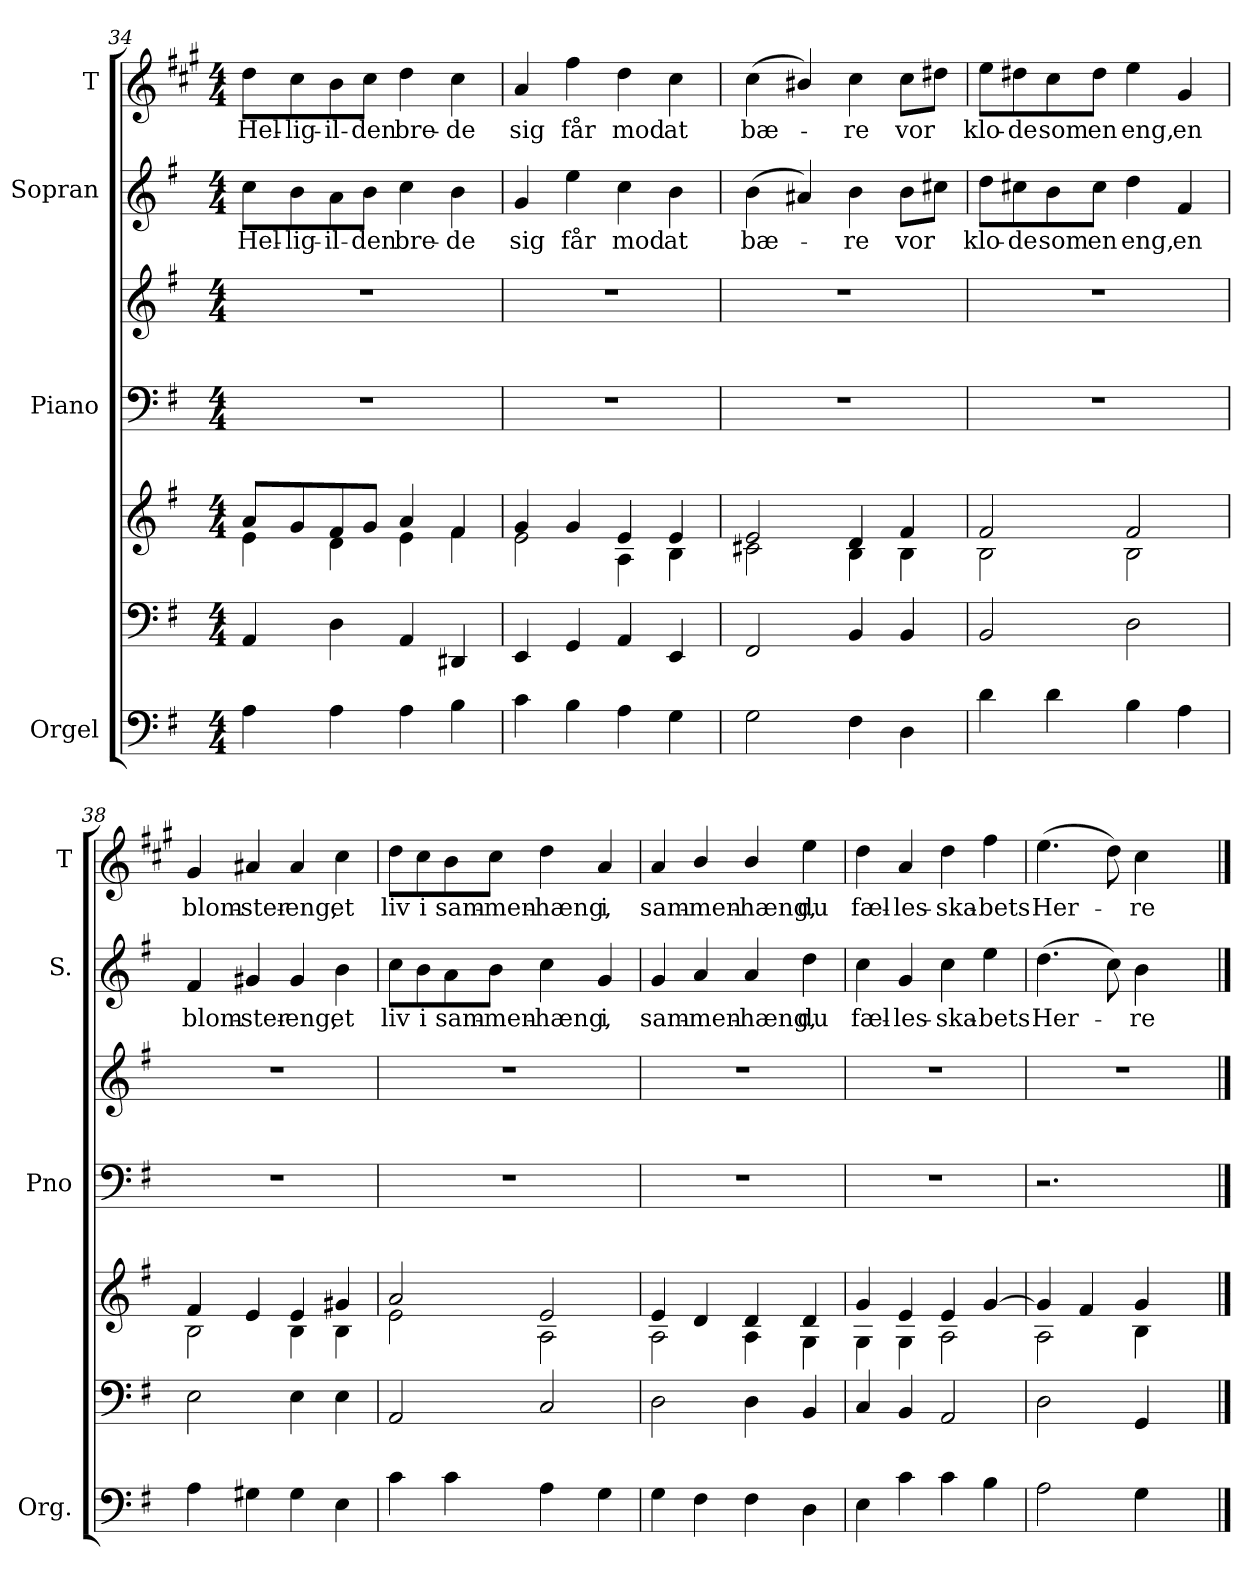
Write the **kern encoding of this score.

**kern	**kern	**kern	**kern	**kern	**kern	**text	**kern	**text
*part4	*part4	*part4	*part3	*part3	*part2	*part2	*part1	*part1
*staff7	*staff6	*staff5	*staff4	*staff3	*staff2	*staff2	*staff1	*staff1
*I"Orgel	*	*	*I"Piano	*	*I"Sopran	*	*I"T	*
*I'Org.	*	*	*I'Pno	*	*I'S.	*	*I'T	*
!!LO:LB:g=z
*clefF4	*clefF4	*clefG2	*clefF4	*clefG2	*clefG2	*	*clefG2	*
*	*	*	*	*	*	*	*ITrd1c2	*
*k[f#]	*k[f#]	*k[f#]	*k[f#]	*k[f#]	*k[f#]	*	*k[f#]	*
*M4/4	*M4/4	*M4/4	*M4/4	*M4/4	*M4/4	*	*M4/4	*
=34	=34	=34	=34	=34	=34	=34	=34	=34
*	*	*^	*	*	*	*	*	*
!	!	!	!	!	!	!	!LO:LY:b	!	!LO:LY:b
4A\	4AA/	8a/L	4e\	1r	1r	8cc\L	Hel-	8cc\L	Hel-
!	!	!	!	!	!	!	!LO:LY:b	!	!LO:LY:b
.	.	8g/	.	.	.	8b\	-lig-	8b\	-lig-
!	!	!	!	!	!	!	!LO:LY:b	!	!LO:LY:b
4A\	4D\	8f#/	4d\	.	.	8a\	-il-	8a\	-il-
!	!	!	!	!	!	!	!LO:LY:b	!	!LO:LY:b
.	.	8g/J	.	.	.	8b\J	-den	8b\J	-den
!	!	!	!	!	!	!	!LO:LY:b	!	!LO:LY:b
4A\	4AA/	4a/	4e\	.	.	4cc\	bre-	4cc\	bre-
!	!	!	!	!	!	!	!LO:LY:b	!	!LO:LY:b
4B\	4DD#X/	4f#/	4f#\	.	.	4b\	-de	4b\	-de
=35	=35	=35	=35	=35	=35	=35	=35	=35	=35
!	!	!	!	!	!	!	!LO:LY:b	!	!LO:LY:b
4c\	4EE/	4g/	2e\	1r	1r	4g/	sig	4g/	sig
!	!	!	!	!	!	!	!LO:LY:b	!	!LO:LY:b
4B\	4GG/	4g/	.	.	.	4ee\	får	4ee\	får
!	!	!	!	!	!	!	!LO:LY:b	!	!LO:LY:b
4A\	4AA/	4e/	4A\	.	.	4cc\	mod	4cc\	mod
!	!	!	!	!	!	!	!LO:LY:b	!	!LO:LY:b
4G\	4EE/	4e/	4B\	.	.	4b\	at	4b\	at
=36	=36	=36	=36	=36	=36	=36	=36	=36	=36
!	!	!	!	!	!	!	!LO:LY:b	!	!LO:LY:b
2G\	2FF#/	2e/	2c#X\	1r	1r	(4b\	bæ-	(4b\	bæ-
.	.	.	.	.	.	4a#X/)	.	4a#X/)	.
!	!	!	!	!	!	!	!LO:LY:b	!	!LO:LY:b
4F#\	4BB/	4d/	4B\	.	.	4b\	-re	4b\	-re
!	!	!	!	!	!	!	!LO:LY:b	!	!LO:LY:b
4D\	4BB/	4f#/	4B\	.	.	8b\L	vor	8b\L	vor
.	.	.	.	.	.	8cc#X\J	.	8cc#X\J	.
=37	=37	=37	=37	=37	=37	=37	=37	=37	=37
!	!	!	!	!	!	!	!LO:LY:b	!	!LO:LY:b
4d\	2BB/	2f#/	2B\	1r	1r	8dd\L	klo-	8dd\L	klo-
!	!	!	!	!	!	!	!LO:LY:b	!	!LO:LY:b
.	.	.	.	.	.	8cc#X\	-de	8cc#X\	-de
!	!	!	!	!	!	!	!LO:LY:b	!	!LO:LY:b
4d\	.	.	.	.	.	8b\	som	8b\	som
!	!	!	!	!	!	!	!LO:LY:b	!	!LO:LY:b
.	.	.	.	.	.	8cc#\J	en	8cc#\J	en
!	!	!	!	!	!	!	!LO:LY:b	!	!LO:LY:b
4B\	2D\	2f#/	2B\	.	.	4dd\	eng,	4dd\	eng,
!	!	!	!	!	!	!	!LO:LY:b	!	!LO:LY:b
4A\	.	.	.	.	.	4f#/	en	4f#/	en
=38	=38	=38	=38	=38	=38	=38	=38	=38	=38
!	!	!	!	!	!	!	!LO:LY:b	!	!LO:LY:b
4A\	2E\	4f#/	2B\	1r	1r	4f#/	blom-	4f#/	blom-
!	!	!	!	!	!	!	!LO:LY:b	!	!LO:LY:b
4G#X\	.	4e/	.	.	.	4g#X/	-ster-	4g#X/	-ster-
!	!	!	!	!	!	!	!LO:LY:b	!	!LO:LY:b
4G#\	4E\	4e/	4B\	.	.	4g#/	-eng,	4g#/	-eng,
!	!	!	!	!	!	!	!LO:LY:b	!	!LO:LY:b
4E\	4E\	4g#X/	4B\	.	.	4b\	et	4b\	et
!!LO:PB:g=z
=39	=39	=39	=39	=39	=39	=39	=39	=39	=39
!	!	!	!	!	!	!	!LO:LY:b	!	!LO:LY:b
4c\	2AA/	2a/	2e\	1r	1r	8cc\L	liv	8cc\L	liv
!	!	!	!	!	!	!	!LO:LY:b	!	!LO:LY:b
.	.	.	.	.	.	8b\	i	8b\	i
!	!	!	!	!	!	!	!LO:LY:b	!	!LO:LY:b
4c\	.	.	.	.	.	8a\	sam-	8a\	sam-
!	!	!	!	!	!	!	!LO:LY:b	!	!LO:LY:b
.	.	.	.	.	.	8b\J	-men-	8b\J	-men-
!	!	!	!	!	!	!	!LO:LY:b	!	!LO:LY:b
4A\	2C/	2e/	2A\	.	.	4cc\	-hæng,	4cc\	-hæng,
!	!	!	!	!	!	!	!LO:LY:b	!	!LO:LY:b
4G\	.	.	.	.	.	4g/	i	4g/	i
=40	=40	=40	=40	=40	=40	=40	=40	=40	=40
!	!	!	!	!	!	!	!LO:LY:b	!	!LO:LY:b
4G\	2D\	4e/	2A\	1r	1r	4g/	sam-	4g/	sam-
!	!	!	!	!	!	!	!LO:LY:b	!	!LO:LY:b
4F#\	.	4d/	.	.	.	4a/	-men-	4a/	-men-
!	!	!	!	!	!	!	!LO:LY:b	!	!LO:LY:b
4F#\	4D\	4d/	4A\	.	.	4a/	-hæng,	4a/	-hæng,
!	!	!	!	!	!	!	!LO:LY:b	!	!LO:LY:b
4D\	4BB/	4d/	4G\	.	.	4dd\	du	4dd\	du
=41	=41	=41	=41	=41	=41	=41	=41	=41	=41
!	!	!	!	!	!	!	!LO:LY:b	!	!LO:LY:b
4E\	4C/	4g/	4G\	1r	1r	4cc\	fæl-	4cc\	fæl-
!	!	!	!	!	!	!	!LO:LY:b	!	!LO:LY:b
4c\	4BB/	4e/	4G\	.	.	4g/	-les-	4g/	-les-
!	!	!	!	!	!	!	!LO:LY:b	!	!LO:LY:b
4c\	2AA/	4e/	2A\	.	.	4cc\	-ska-	4cc\	-ska-
!	!	!	!	!	!	!	!LO:LY:b	!	!LO:LY:b
4B\	.	[4g/	.	.	.	4ee\	-bets	4ee\	-bets
=42	=42	=42	=42	=42	=42	=42	=42	=42	=42
!	!	!	!	!	!	!	!LO:LY:b	!	!LO:LY:b
2A\	2D\	4g/]	2A\	2.r	1r	(4.dd\	Her-	(4.dd\	Her-
.	.	4f#/	.	.	.	.	.	.	.
.	.	.	.	.	.	8cc\)	.	8cc\)	.
!	!	!	!	!	!	!	!LO:LY:b	!	!LO:LY:b
4G\	4GG/	4g/	4B\	.	.	4b\	-re	4b\	-re
4ryy	4ryy	4ryy	4ryy	4ryy	.	4ryy	.	4ryy	.
*	*	*v	*v	*	*	*	*	*	*
==	==	==	==	==	==	==	==	==
*-	*-	*-	*-	*-	*-	*-	*-	*-
